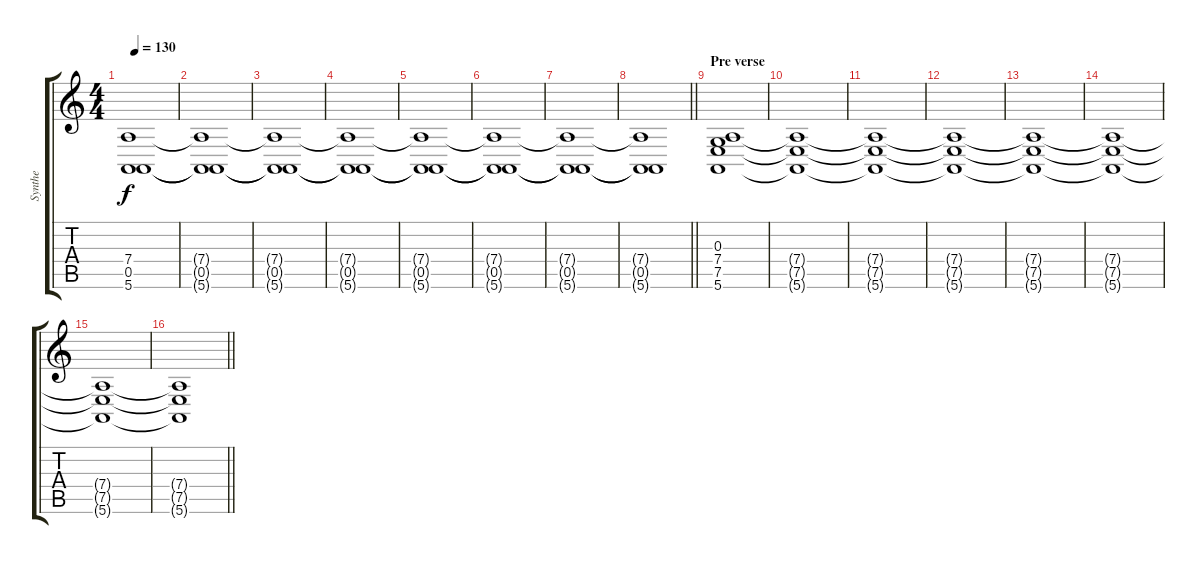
\track ("Synthe" "Synthe") {instrument stringensemble2}
\staff {score tabs}
\tuning (E4 B3 G3 D3 A2 E2) {hide}
\ts (4 4)
\tempo 130
\clef g2
\ks c
(7.4{t} 0.5{t} 5.6{t}).1{dy f} |
(7.4{t} 0.5{t} 5.6{t}).1 |
(7.4{t} 0.5{t} 5.6{t}).1 |
(7.4{t} 0.5{t} 5.6{t}).1 |
(7.4{t} 0.5{t} 5.6{t}).1 |
(7.4{t} 0.5{t} 5.6{t}).1 |
(7.4{t} 0.5{t} 5.6{t}).1 |
\barLineRight lightlight
(7.4{t} 0.5{t} 5.6{t}).1 |
\section ("" "Pre verse")
(0.3 7.4 7.5 5.6).1 |
(7.4{t} 7.5{t} 5.6{t}).1 |
(7.4{t} 7.5{t} 5.6{t}).1 |
(7.4{t} 7.5{t} 5.6{t}).1 |
(7.4{t} 7.5{t} 5.6{t}).1 |
(7.4{t} 7.5{t} 5.6{t}).1 |
(7.4{t} 7.5{t} 5.6{t}).1 |
\barLineRight lightlight
(7.4{t} 7.5{t} 5.6{t}).1
